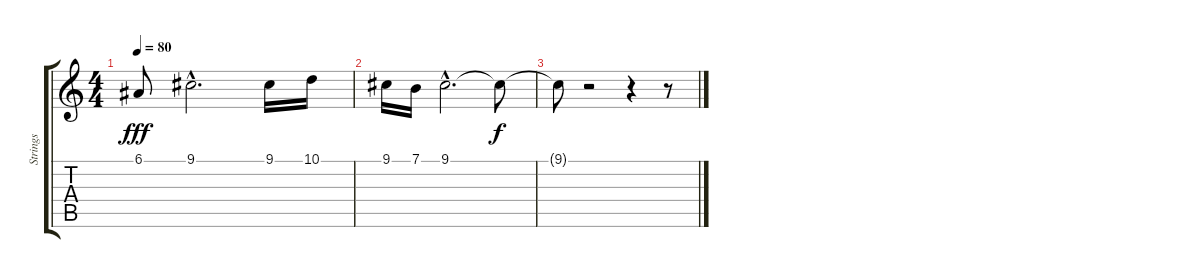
\track ("Strings             " "Strings   ") {instrument stringensemble1}
\staff {score tabs}
\tuning (E4 B3 G3 D3 A2 E2) {hide}
\ts (4 4)
\tempo 80
\clef g2
\ks c
6.1.8{dy fff} 9.1{hac}.2{d} 9.1.16 10.1.16 |
9.1.16 7.1.16 9.1{hac}.2{d} 9.1{t}.8{dy f} |
9.1{t}.8 r.2 r.4 r.8
